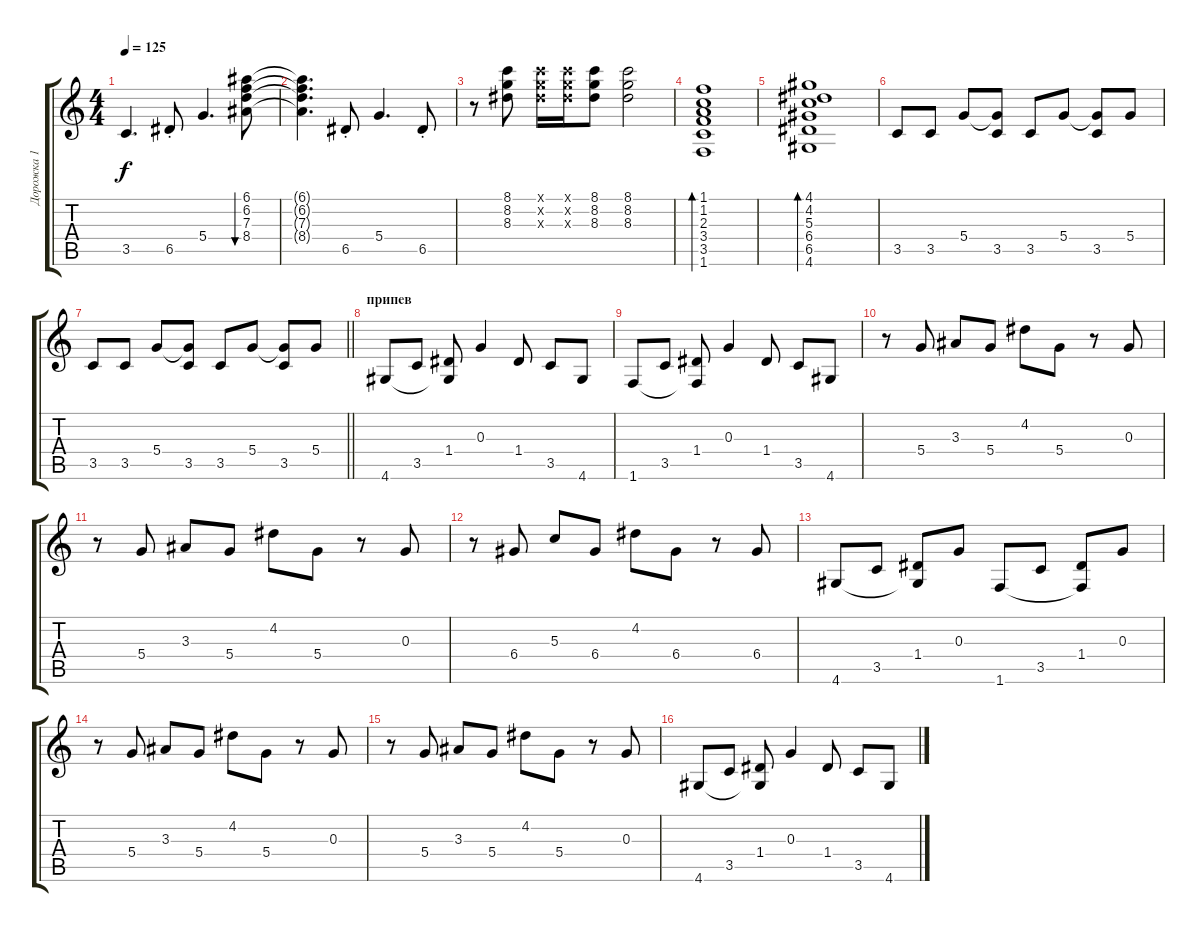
\track ("Дорожка 1" "Дорожка 1") {instrument electricguitarmuted}
\staff {score tabs}
\tuning (E4 B3 G3 D3 A2 E2) {hide}
\ts (4 4)
\tempo 125
\clef g2
\ks c
3.5.4{d dy f} 6.5{st}.8 5.4.4{d} (6.1 6.2 7.3 8.4).8{bu 480} |
(6.1{t} 6.2{t} 7.3{t} 8.4{t}).4{d} 6.5{st}.8 5.4.4{d} 6.5{st}.8 |
r.8 (8.1 8.2 8.3).8 (8.1{x} 8.2{x} 8.3{x}).16 (8.1{x} 8.2{x} 8.3{x}).16 (8.1 8.2 8.3).8 (8.1 8.2 8.3).2 |
(1.1 1.2 2.3 3.4 3.5 1.6).1{bd 120 instrument electricguitarmuted} |
(4.1 4.2 5.3 6.4 6.5 4.6).1{bd 120} |
3.5.8{volume 10} 3.5.8 5.4.8 (5.4{t} 3.5).8 3.5.8 5.4.8 (5.4{t} 3.5).8 5.4.8 |
\barLineRight lightlight
3.5.8{volume 10} 3.5.8 5.4.8 (5.4{t} 3.5).8 3.5.8 5.4.8 (5.4{t} 3.5).8 5.4.8 |
\section ("" "припев")
4.6.8{volume 13} 3.5.8 (1.4 4.6{t}).8 0.3.4 1.4.8 3.5.8 4.6.8 |
1.6.8 3.5.8 (1.4 1.6{t}).8 0.3.4 1.4.8 3.5.8 4.6.8 |
r.8 5.4.8 3.3.8 5.4.8 4.2.8 5.4.8 r.8 0.3.8 |
r.8 5.4.8 3.3.8 5.4.8 4.2.8 5.4.8 r.8 0.3.8 |
r.8 6.4.8 5.3.8 6.4.8 4.2.8 6.4.8 r.8 6.4.8 |
4.6.8 3.5.8 (1.4 4.6{t}).8 0.3.8 1.6.8 3.5.8 (1.4 1.6{t}).8 0.3.8 |
r.8 5.4.8 3.3.8 5.4.8 4.2.8 5.4.8 r.8 0.3.8 |
r.8 5.4.8 3.3.8 5.4.8 4.2.8 5.4.8 r.8 0.3.8 |
4.6.8 3.5.8 (1.4 4.6{t}).8 0.3.4 1.4.8 3.5.8 4.6.8
